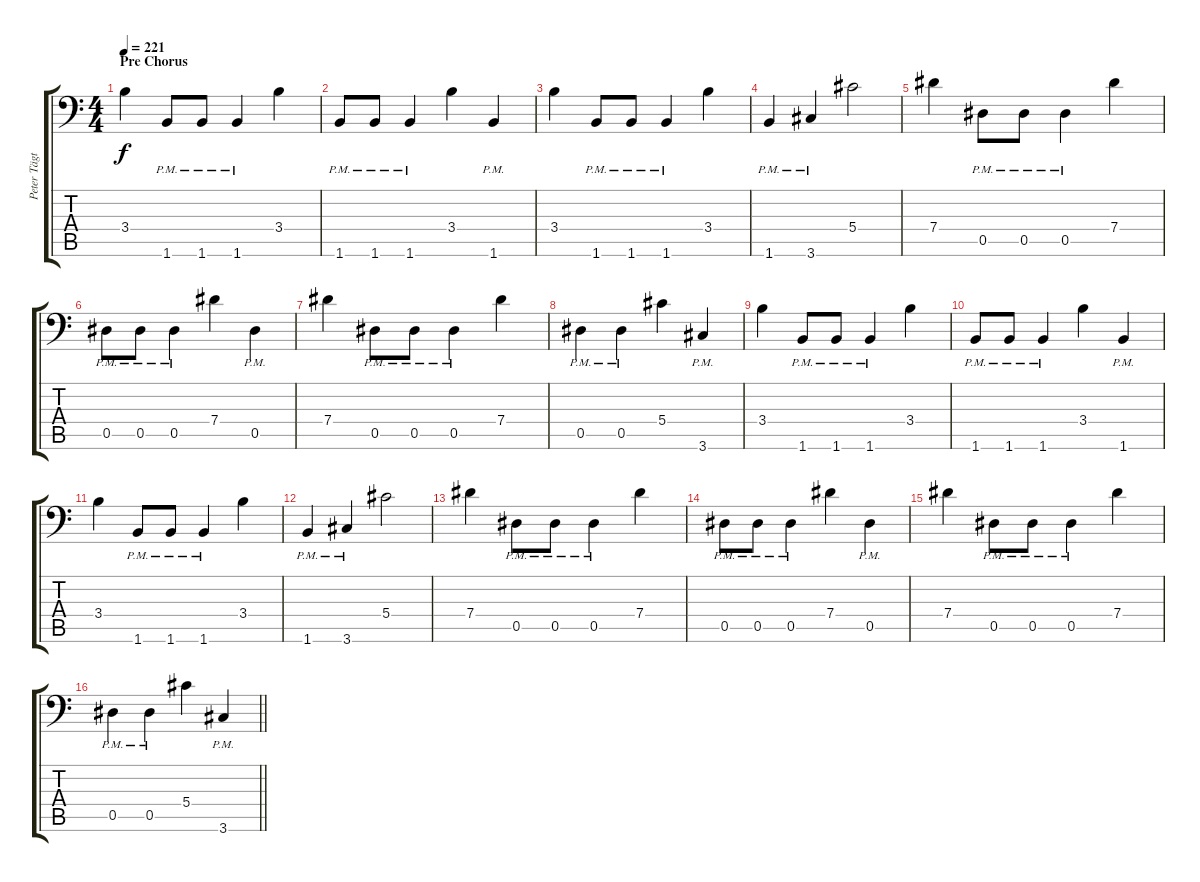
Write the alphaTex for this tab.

\track ("Peter Tägtgren " "Peter Tägt") {instrument distortionguitar}
\staff {score tabs}
\tuning (Bb3 F3 Db3 Ab2 Eb2 Bb1) {hide}
\ts (4 4)
\section ("" "Pre Chorus")
\tempo 221
\clef f4
\ks c
3.4.4{dy f} 1.6{pm}.8 1.6{pm}.8 1.6{pm}.4 3.4.4 |
1.6{pm}.8 1.6{pm}.8 1.6{pm}.4 3.4.4 1.6{pm}.4 |
3.4.4 1.6{pm}.8 1.6{pm}.8 1.6{pm}.4 3.4.4 |
1.6{pm}.4 3.6{pm}.4 5.4.2 |
7.4.4 0.5{pm}.8 0.5{pm}.8 0.5{pm}.4 7.4.4 |
0.5{pm}.8 0.5{pm}.8 0.5{pm}.4 7.4.4 0.5{pm}.4 |
7.4.4 0.5{pm}.8 0.5{pm}.8 0.5{pm}.4 7.4.4 |
0.5{pm}.4 0.5{pm}.4 5.4.4 3.6{pm}.4 |
3.4.4 1.6{pm}.8 1.6{pm}.8 1.6{pm}.4 3.4.4 |
1.6{pm}.8 1.6{pm}.8 1.6{pm}.4 3.4.4 1.6{pm}.4 |
3.4.4 1.6{pm}.8 1.6{pm}.8 1.6{pm}.4 3.4.4 |
1.6{pm}.4 3.6{pm}.4 5.4.2 |
7.4.4 0.5{pm}.8 0.5{pm}.8 0.5{pm}.4 7.4.4 |
0.5{pm}.8 0.5{pm}.8 0.5{pm}.4 7.4.4 0.5{pm}.4 |
7.4.4 0.5{pm}.8 0.5{pm}.8 0.5{pm}.4 7.4.4 |
\barLineRight lightlight
0.5{pm}.4 0.5{pm}.4 5.4.4 3.6{pm}.4
